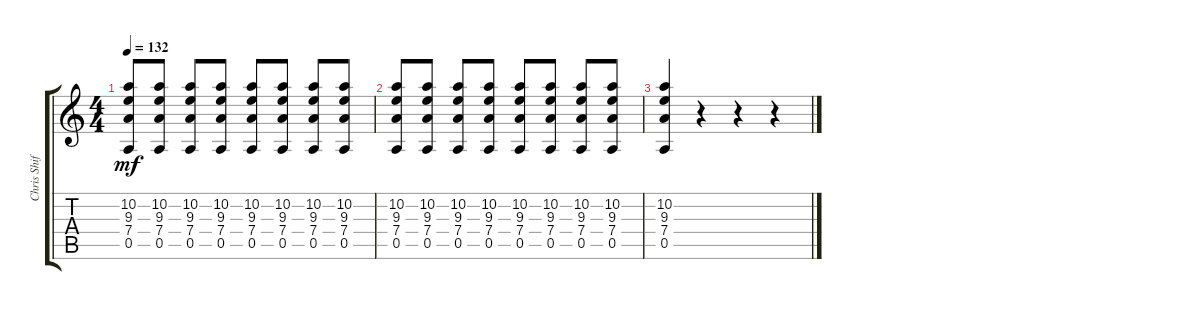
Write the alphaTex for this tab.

\track ("Chris Shiflett (Lead)" "Chris Shif") {instrument distortionguitar}
\staff {score tabs}
\tuning (E4 B3 G3 D3 A2 E2) {hide}
\ts (4 4)
\tempo 132
\clef g2
\ks c
(10.2 9.3 7.4 0.5).8{dy mf} (10.2 9.3 7.4 0.5).8 (10.2 9.3 7.4 0.5).8 (10.2 9.3 7.4 0.5).8 (10.2 9.3 7.4 0.5).8 (10.2 9.3 7.4 0.5).8 (10.2 9.3 7.4 0.5).8 (10.2 9.3 7.4 0.5).8 |
(10.2 9.3 7.4 0.5).8 (10.2 9.3 7.4 0.5).8 (10.2 9.3 7.4 0.5).8 (10.2 9.3 7.4 0.5).8 (10.2 9.3 7.4 0.5).8 (10.2 9.3 7.4 0.5).8 (10.2 9.3 7.4 0.5).8 (10.2 9.3 7.4 0.5).8 |
(10.2 9.3 7.4 0.5).4 r.4 r.4 r.4
